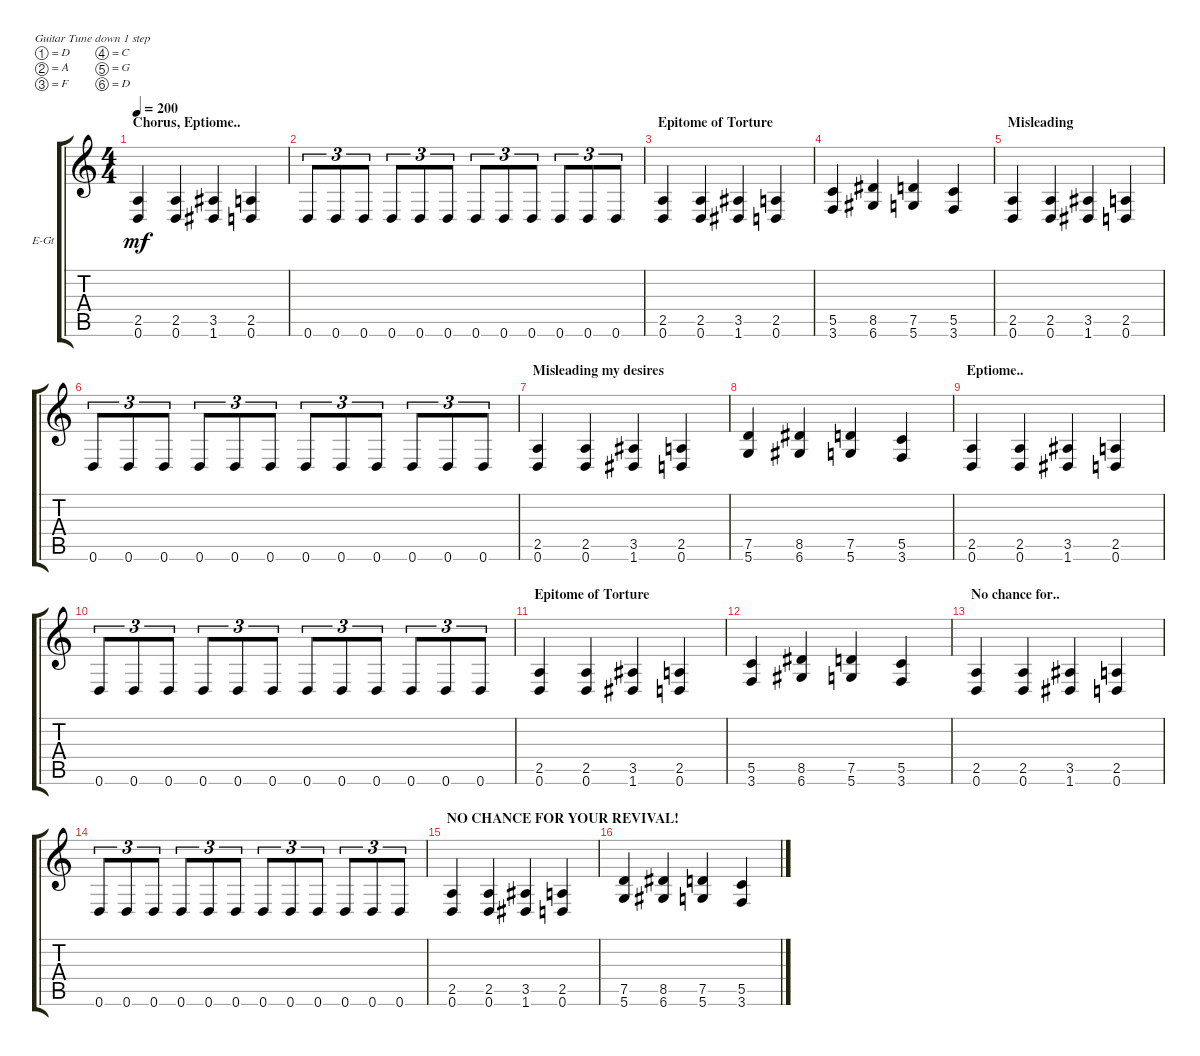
\defaultSystemsLayout 4
\bracketExtendMode groupsimilarinstruments
\firstSystemTrackNameOrientation horizontal
\otherSystemsTrackNameOrientation horizontal
\track ("Bernd Kost II" "E-Gt") {instrument distortionguitar}
\staff {score tabs}
\tuning (D4 A3 F3 C3 G2 D2)
\ts (4 4)
\section ("" "Chorus, Eptiome..")
\tempo 200
\clef g2
\ks c
(2.5 0.6).4{dy mf} (2.5 0.6).4 (1.6 3.5).4 (2.5 0.6).4 |
0.6.8{tu (3 2)} 0.6.8{tu (3 2)} 0.6.8{tu (3 2)} 0.6.8{tu (3 2)} 0.6.8{tu (3 2)} 0.6.8{tu (3 2)} 0.6.8{tu (3 2)} 0.6.8{tu (3 2)} 0.6.8{tu (3 2)} 0.6.8{tu (3 2)} 0.6.8{tu (3 2)} 0.6.8{tu (3 2)} |
\section ("" "Epitome of Torture")
(2.5 0.6).4 (2.5 0.6).4 (1.6 3.5).4 (2.5 0.6).4 |
(3.6 5.5).4 (6.6 8.5).4 (7.5 5.6).4 (3.6 5.5).4 |
\section ("" "Misleading")
(2.5 0.6).4 (2.5 0.6).4 (1.6 3.5).4 (2.5 0.6).4 |
0.6.8{tu (3 2)} 0.6.8{tu (3 2)} 0.6.8{tu (3 2)} 0.6.8{tu (3 2)} 0.6.8{tu (3 2)} 0.6.8{tu (3 2)} 0.6.8{tu (3 2)} 0.6.8{tu (3 2)} 0.6.8{tu (3 2)} 0.6.8{tu (3 2)} 0.6.8{tu (3 2)} 0.6.8{tu (3 2)} |
\section ("" "Misleading my desires")
(2.5 0.6).4 (2.5 0.6).4 (1.6 3.5).4 (2.5 0.6).4 |
(5.6 7.5).4 (6.6 8.5).4 (7.5 5.6).4 (3.6 5.5).4 |
\section ("" "Eptiome..")
(2.5 0.6).4 (2.5 0.6).4 (1.6 3.5).4 (2.5 0.6).4 |
0.6.8{tu (3 2)} 0.6.8{tu (3 2)} 0.6.8{tu (3 2)} 0.6.8{tu (3 2)} 0.6.8{tu (3 2)} 0.6.8{tu (3 2)} 0.6.8{tu (3 2)} 0.6.8{tu (3 2)} 0.6.8{tu (3 2)} 0.6.8{tu (3 2)} 0.6.8{tu (3 2)} 0.6.8{tu (3 2)} |
\section ("" "Epitome of Torture")
(2.5 0.6).4 (2.5 0.6).4 (1.6 3.5).4 (2.5 0.6).4 |
(3.6 5.5).4 (6.6 8.5).4 (7.5 5.6).4 (3.6 5.5).4 |
\section ("" "No chance for..")
(2.5 0.6).4 (2.5 0.6).4 (1.6 3.5).4 (2.5 0.6).4 |
0.6.8{tu (3 2)} 0.6.8{tu (3 2)} 0.6.8{tu (3 2)} 0.6.8{tu (3 2)} 0.6.8{tu (3 2)} 0.6.8{tu (3 2)} 0.6.8{tu (3 2)} 0.6.8{tu (3 2)} 0.6.8{tu (3 2)} 0.6.8{tu (3 2)} 0.6.8{tu (3 2)} 0.6.8{tu (3 2)} |
\section ("" "NO CHANCE FOR YOUR REVIVAL!")
(2.5 0.6).4 (2.5 0.6).4 (1.6 3.5).4 (2.5 0.6).4 |
(5.6 7.5).4 (6.6 8.5).4 (7.5 5.6).4 (3.6 5.5).4
